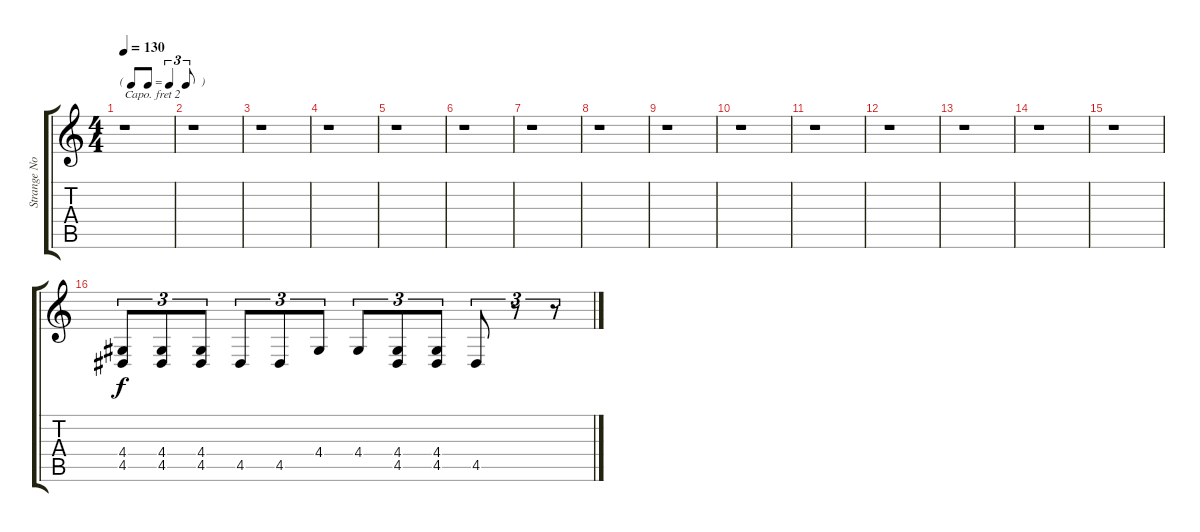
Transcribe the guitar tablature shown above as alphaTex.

\track ("Strange Noise (Andrew Fletcher)" "Strange No") {instrument pad1newage}
\staff {score tabs}
\capo 2
\tuning (E4 B3 G3 D3 A2 E2) {hide}
\ts (4 4)
\tf triplet8th
\tempo 130
\clef g2
\ks c
r.1{dy f} |
r.1 |
r.1 |
r.1 |
r.1 |
r.1 |
r.1 |
r.1 |
r.1 |
r.1 |
r.1 |
r.1 |
r.1 |
r.1 |
r.1 |
(4.4 4.5).8{tu (3 2)} (4.4 4.5).8{tu (3 2)} (4.4 4.5).8{tu (3 2)} 4.5.8{tu (3 2)} 4.5.8{tu (3 2)} 4.4.8{tu (3 2)} 4.4.8{tu (3 2)} (4.4 4.5).8{tu (3 2)} (4.4 4.5).8{tu (3 2)} 4.5.8{tu (3 2)} r.8{tu (3 2)} r.8{tu (3 2)}
